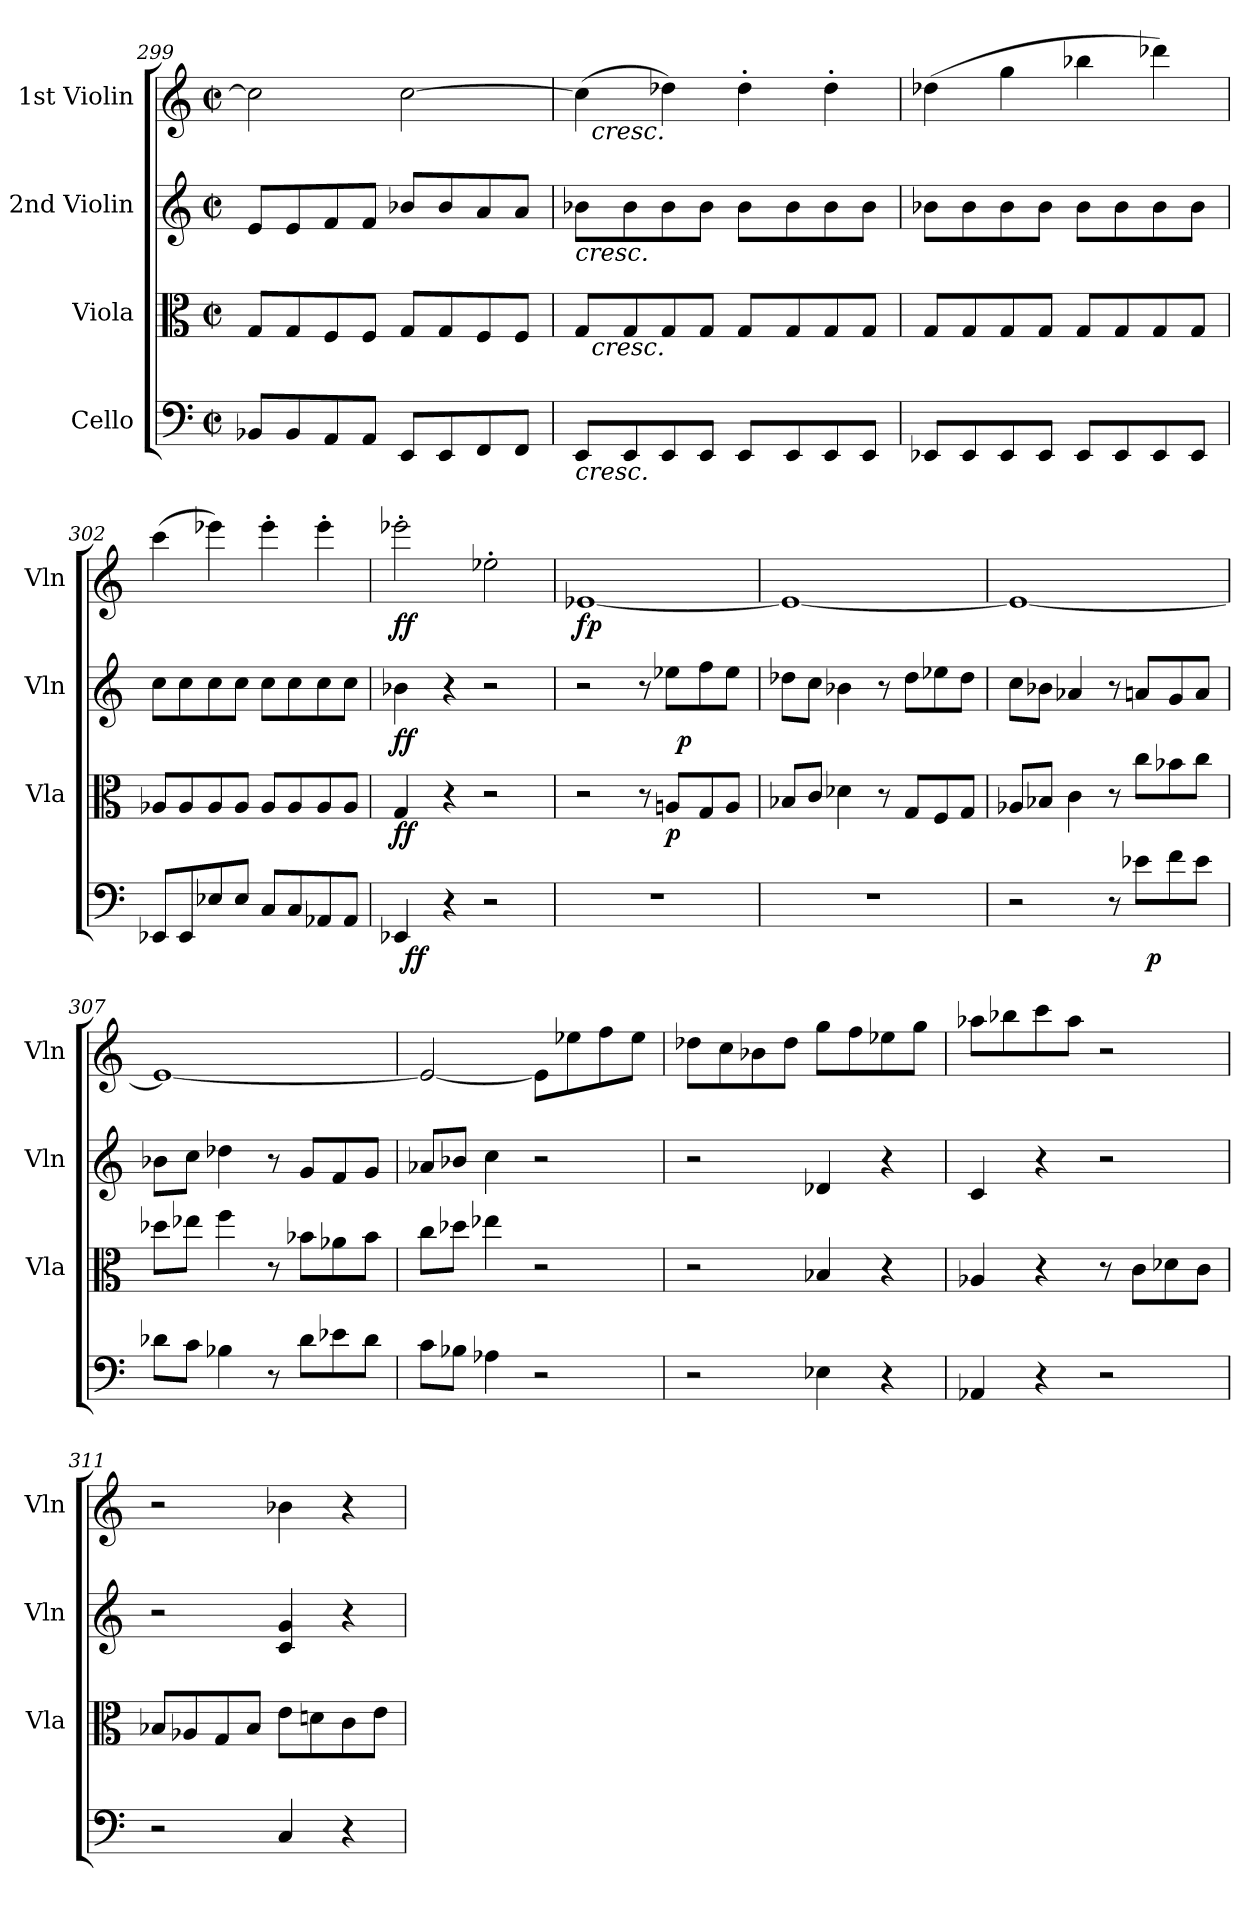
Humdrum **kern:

**kern	**dynam	**kern	**dynam	**kern	**dynam	**kern	**dynam
*part4	*part4	*part3	*part3	*part2	*part2	*part1	*part1
*staff4	*staff4	*staff3	*staff3	*staff2	*staff2	*staff1	*staff1
*I"Cello	*	*I"Viola	*	*I"2nd Violin	*	*I"1st Violin	*
*	*	*I'Vla	*	*I'Vln	*	*I'Vln	*
*clefF4	*	*clefC3	*	*clefG2	*	*clefG2	*
*k[]	*	*k[]	*	*k[]	*	*k[]	*
*C:	*	*C:	*	*C:	*	*C:	*
*M2/2	*	*M2/2	*	*M2/2	*	*M2/2	*
*met(c|)	*	*met(c|)	*	*met(c|)	*	*met(c|)	*
=299	=299	=299	=299	=299	=299	=299	=299
8BB-X/L	.	8G/L	.	8e/L	.	2cc\]	.
8BB-/	.	8G/	.	8e/	.	.	.
8AA/	.	8F/	.	8f/	.	.	.
8AA/J	.	8F/J	.	8f/J	.	.	.
8EE/L	.	8G/L	.	8b-X/L	.	[2cc\	.
8EE/	.	8G/	.	8b-/	.	.	.
8FF/	.	8F/	.	8a/	.	.	.
8FF/J	.	8F/J	.	8a/J	.	.	.
=300	=300	=300	=300	=300	=300	=300	=300
!	!	!	!	!LO:TX:b:i:t=cresc.	!	!	!
!LO:TX:b:i:t=cresc.	!	!	!	!	!	!	!
*	*	*^	*	*	*	*^	*
8EE/L	.	8G/L	32ryy	.	8b-X\L	.	(>4cc\]	32ryy	.
!	!	!	!	!	!	!	!	!LO:TX:b:i:t=cresc.	!
!	!	!	!LO:TX:b:i:t=cresc.	!	!	!	!	!	!
.	.	.	2ryy	.	.	.	.	2ryy	.
8EE/	.	8G/	.	.	8b-\	.	.	.	.
8EE/	.	8G/	.	.	8b-\	.	4dd-X\)	.	.
8EE/J	.	8G/J	.	.	8b-\J	.	.	.	.
8EE/L	.	8G/L	.	.	8b-\L	.	4dd-'>\	.	.
.	.	.	4...ryy	.	.	.	.	4...ryy	.
8EE/	.	8G/	.	.	8b-\	.	.	.	.
8EE/	.	8G/	.	.	8b-\	.	4dd-'>\	.	.
8EE/J	.	8G/J	.	.	8b-\J	.	.	.	.
*	*	*v	*v	*	*	*	*v	*v	*
!!LO:LB:g=z
=301	=301	=301	=301	=301	=301	=301	=301
8EE-X/L	.	8G/L	.	8b-X\L	.	(>4dd-X\	.
8EE-/	.	8G/	.	8b-\	.	.	.
8EE-/	.	8G/	.	8b-\	.	4gg\	.
8EE-/J	.	8G/J	.	8b-\J	.	.	.
8EE-/L	.	8G/L	.	8b-\L	.	4bb-X\	.
8EE-/	.	8G/	.	8b-\	.	.	.
8EE-/	.	8G/	.	8b-\	.	4ddd-X\)	.
8EE-/J	.	8G/J	.	8b-\J	.	.	.
=302	=302	=302	=302	=302	=302	=302	=302
8EE-X/L	.	8A-X/L	.	8cc\L	.	(>4ccc\	.
8EE-/	.	8A-/	.	8cc\	.	.	.
8E-X/	.	8A-/	.	8cc\	.	4eee-X\)	.
8E-/J	.	8A-/J	.	8cc\J	.	.	.
8C/L	.	8A-/L	.	8cc\L	.	4eee-'>\	.
8C/	.	8A-/	.	8cc\	.	.	.
8AA-X/	.	8A-/	.	8cc\	.	4eee-'>\	.
8AA-/J	.	8A-/J	.	8cc\J	.	.	.
=303	=303	=303	=303	=303	=303	=303	=303
!	!	!	!LO:DY:b	!	!LO:DY:b	!	!LO:DY:b
*^	*	*	*	*	*	*	*
4EE-X/	32ryy	.	4G/	ff	4b-X\	ff	2eee-X'>\	ff
!	!	!LO:DY:b	!	!	!	!	!	!
.	2ryy	ff	.	.	.	.	.	.
4r	.	.	4r	.	4r	.	.	.
2r	.	.	2r	.	2r	.	2ee-X'>\	.
.	4...ryy	.	.	.	.	.	.	.
=304	=304	=304	=304	=304	=304	=304	=304	=304
!	!	!	!	!	!	!	!	!LO:DY:b
*v	*v	*	*	*	*^	*	*	*
1r	.	2r	.	2r	2ryy	.	[1e-X	fp
.	.	8r	.	8r	8ryy	.	.	.
!	!	!	!LO:DY:b	!	!	!	!	!
.	.	8An/L	p	8ee-X\L	32ryy	.	.	.
!	!	!	!	!	!	!LO:DY:b	!	!
.	.	.	.	.	4ryy	p	.	.
.	.	8G/	.	8ff\	.	.	.	.
.	.	8A/J	.	8ee-\J	.	.	.	.
.	.	.	.	.	16.ryy	.	.	.
*	*	*	*	*v	*v	*	*	*
=305	=305	=305	=305	=305	=305	=305	=305
1r	.	8B-X/L	.	8dd-X\L	.	1e-_	.
.	.	8c/J	.	8cc\J	.	.	.
.	.	4d-X\	.	4b-X\	.	.	.
.	.	8r	.	8r	.	.	.
.	.	8G/L	.	8dd-\L	.	.	.
.	.	8F/	.	8ee-X\	.	.	.
.	.	8G/J	.	8dd-\J	.	.	.
=306	=306	=306	=306	=306	=306	=306	=306
*^	*	*	*	*	*	*	*
2r	2ryy	.	8A-X/L	.	8cc\L	.	1e-_	.
.	.	.	8B-X/J	.	8b-X\J	.	.	.
.	.	.	4c\	.	4a-X/	.	.	.
8r	8ryy	.	8r	.	8r	.	.	.
8e-X\L	32ryy	.	8cc\L	.	8an/L	.	.	.
!	!	!LO:DY:b	!	!	!	!	!	!
.	4ryy	p	.	.	.	.	.	.
8f\	.	.	8b-X\	.	8g/	.	.	.
8e-\J	.	.	8cc\J	.	8a/J	.	.	.
.	16.ryy	.	.	.	.	.	.	.
*v	*v	*	*	*	*	*	*	*
=307	=307	=307	=307	=307	=307	=307	=307
8d-X\L	.	8dd-X\L	.	8b-X\L	.	1e-_	.
8c\J	.	8ee-X\J	.	8cc\J	.	.	.
4B-X\	.	4ff\	.	4dd-X\	.	.	.
8r	.	8r	.	8r	.	.	.
8d-\L	.	8b-X\L	.	8g/L	.	.	.
8e-X\	.	8a-X\	.	8f/	.	.	.
8d-\J	.	8b-\J	.	8g/J	.	.	.
=308	=308	=308	=308	=308	=308	=308	=308
8c\L	.	8cc\L	.	8a-X/L	.	2e-/_	.
8B-X\J	.	8dd-X\J	.	8b-X/J	.	.	.
4A-X\	.	4ee-X\	.	4cc\	.	.	.
2r	.	2r	.	2r	.	8e-\L]	.
.	.	.	.	.	.	8ee-X\	.
.	.	.	.	.	.	8ff\	.
.	.	.	.	.	.	8ee-\J	.
!!LO:PB:g=z
=309	=309	=309	=309	=309	=309	=309	=309
2r	.	2r	.	2r	.	8dd-X\L	.
.	.	.	.	.	.	8cc\	.
.	.	.	.	.	.	8b-X\	.
.	.	.	.	.	.	8dd-\J	.
4E-X\	.	4B-X/	.	4d-X/	.	8gg\L	.
.	.	.	.	.	.	8ff\	.
4r	.	4r	.	4r	.	8ee-X\	.
.	.	.	.	.	.	8gg\J	.
=310	=310	=310	=310	=310	=310	=310	=310
4AA-X/	.	4A-X/	.	4c/	.	8aa-X\L	.
.	.	.	.	.	.	8bb-X\	.
4r	.	4r	.	4r	.	8ccc\	.
.	.	.	.	.	.	8aa-\J	.
2r	.	8r	.	2r	.	2r	.
.	.	8c\L	.	.	.	.	.
.	.	8d-X\	.	.	.	.	.
.	.	8c\J	.	.	.	.	.
=311	=311	=311	=311	=311	=311	=311	=311
2r	.	8B-X/L	.	2r	.	2r	.
.	.	8A-X/	.	.	.	.	.
.	.	8G/	.	.	.	.	.
.	.	8B-/J	.	.	.	.	.
4C/	.	8e\L	.	4c/ 4g/	.	4b-X\	.
.	.	8dn\	.	.	.	.	.
4r	.	8c\	.	4r	.	4r	.
.	.	8e\J	.	.	.	.	.
=	=	=	=	=	=	=	=
*-	*-	*-	*-	*-	*-	*-	*-
